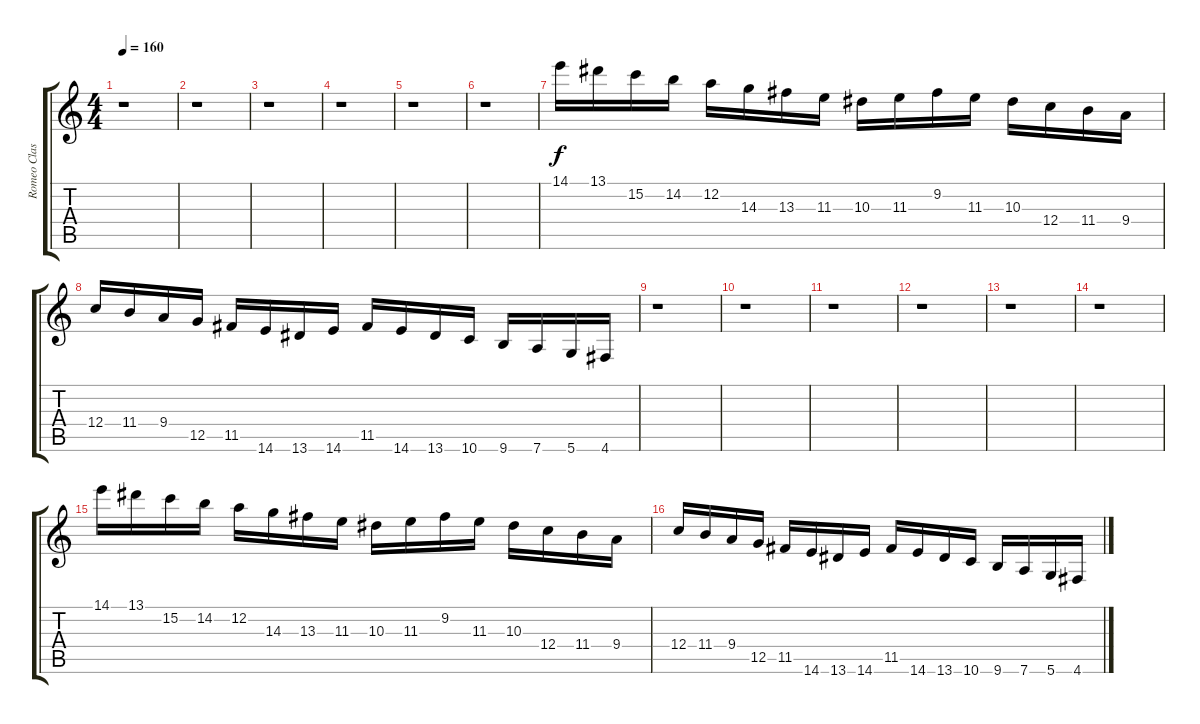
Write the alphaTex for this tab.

\track ("Romeo Class Guitar" "Romeo Clas") {instrument acousticguitarnylon}
\staff {score tabs}
\tuning (D4 A3 F3 C3 G2 D2) {hide}
\ts (4 4)
\tempo 160
\clef g2
\ks c
r.1{dy f instrument acousticguitarnylon} |
r.1 |
r.1 |
r.1 |
r.1 |
r.1 |
14.1.16 13.1.16 15.2.16 14.2.16 12.2.16 14.3.16 13.3.16 11.3.16 10.3.16 11.3.16 9.2.16 11.3.16 10.3.16 12.4.16 11.4.16 9.4.16 |
12.4.16 11.4.16 9.4.16 12.5.16 11.5.16 14.6.16 13.6.16 14.6.16 11.5.16 14.6.16 13.6.16 10.6.16 9.6.16 7.6.16 5.6.16 4.6.16 |
r.1 |
r.1 |
r.1 |
r.1 |
r.1 |
r.1 |
14.1.16 13.1.16 15.2.16 14.2.16 12.2.16 14.3.16 13.3.16 11.3.16 10.3.16 11.3.16 9.2.16 11.3.16 10.3.16 12.4.16 11.4.16 9.4.16 |
12.4.16 11.4.16 9.4.16 12.5.16 11.5.16 14.6.16 13.6.16 14.6.16 11.5.16 14.6.16 13.6.16 10.6.16 9.6.16 7.6.16 5.6.16 4.6.16
